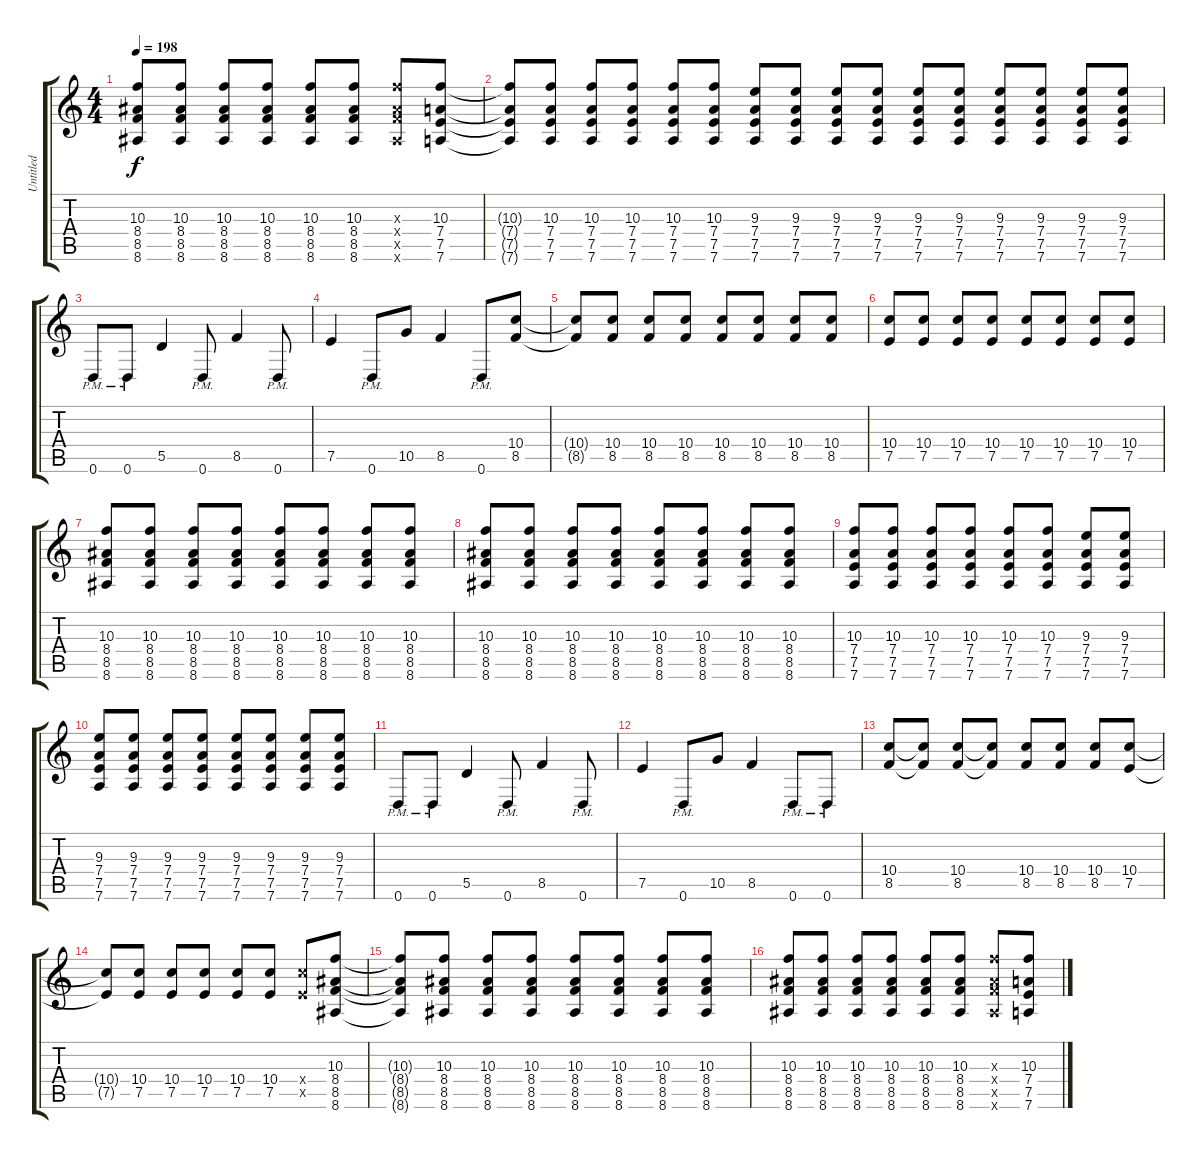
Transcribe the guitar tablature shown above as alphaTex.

\track ("Untitled" "Untitled") {instrument distortionguitar}
\staff {score tabs}
\tuning (E4 B3 G3 D3 A2 D2) {hide}
\ts (4 4)
\tempo 198
\clef g2
\ks c
(10.3 8.4 8.5 8.6).8{dy f} (10.3 8.4 8.5 8.6).8 (10.3 8.4 8.5 8.6).8 (10.3 8.4 8.5 8.6).8 (10.3 8.4 8.5 8.6).8 (10.3 8.4 8.5 8.6).8 (10.3{x} 8.4{x} 8.5{x} 8.6{x}).8 (10.3 7.4 7.5 7.6).8 |
(10.3{t} 7.4{t} 7.5{t} 7.6{t}).8 (10.3 7.4 7.5 7.6).8 (10.3 7.4 7.5 7.6).8 (10.3 7.4 7.5 7.6).8 (10.3 7.4 7.5 7.6).8 (10.3 7.4 7.5 7.6).8 (9.3 7.4 7.5 7.6).8 (9.3 7.4 7.5 7.6).8 (9.3 7.4 7.5 7.6).8 (9.3 7.4 7.5 7.6).8 (9.3 7.4 7.5 7.6).8 (9.3 7.4 7.5 7.6).8 (9.3 7.4 7.5 7.6).8 (9.3 7.4 7.5 7.6).8 (9.3 7.4 7.5 7.6).8 (9.3 7.4 7.5 7.6).8 |
0.6{pm}.8 0.6{pm}.8 5.5.4 0.6{pm}.8 8.5.4 0.6{pm}.8 |
7.5.4 0.6{pm}.8 10.5.8 8.5.4 0.6{pm}.8 (10.4 8.5).8 |
(10.4{t} 8.5{t}).8 (10.4 8.5).8 (10.4 8.5).8 (10.4 8.5).8 (10.4 8.5).8 (10.4 8.5).8 (10.4 8.5).8 (10.4 8.5).8 |
(10.4 7.5).8 (10.4 7.5).8 (10.4 7.5).8 (10.4 7.5).8 (10.4 7.5).8 (10.4 7.5).8 (10.4 7.5).8 (10.4 7.5).8 |
(10.3 8.4 8.5 8.6).8 (10.3 8.4 8.5 8.6).8 (10.3 8.4 8.5 8.6).8 (10.3 8.4 8.5 8.6).8 (10.3 8.4 8.5 8.6).8 (10.3 8.4 8.5 8.6).8 (10.3 8.4 8.5 8.6).8 (10.3 8.4 8.5 8.6).8 |
(10.3 8.4 8.5 8.6).8 (10.3 8.4 8.5 8.6).8 (10.3 8.4 8.5 8.6).8 (10.3 8.4 8.5 8.6).8 (10.3 8.4 8.5 8.6).8 (10.3 8.4 8.5 8.6).8 (10.3 8.4 8.5 8.6).8 (10.3 8.4 8.5 8.6).8 |
(10.3 7.4 7.5 7.6).8 (10.3 7.4 7.5 7.6).8 (10.3 7.4 7.5 7.6).8 (10.3 7.4 7.5 7.6).8 (10.3 7.4 7.5 7.6).8 (10.3 7.4 7.5 7.6).8 (9.3 7.4 7.5 7.6).8 (9.3 7.4 7.5 7.6).8 |
(9.3 7.4 7.5 7.6).8 (9.3 7.4 7.5 7.6).8 (9.3 7.4 7.5 7.6).8 (9.3 7.4 7.5 7.6).8 (9.3 7.4 7.5 7.6).8 (9.3 7.4 7.5 7.6).8 (9.3 7.4 7.5 7.6).8 (9.3 7.4 7.5 7.6).8 |
0.6{pm}.8 0.6{pm}.8 5.5.4 0.6{pm}.8 8.5.4 0.6{pm}.8 |
7.5.4 0.6{pm}.8 10.5.8 8.5.4 0.6{pm}.8 0.6{pm}.8 |
(10.4 8.5).8 (10.4{t} 8.5{t}).8 (10.4 8.5).8 (10.4{t} 8.5{t}).8 (10.4 8.5).8 (10.4 8.5).8 (10.4 8.5).8 (10.4 7.5).8 |
(10.4{t} 7.5{t}).8 (10.4 7.5).8 (10.4 7.5).8 (10.4 7.5).8 (10.4 7.5).8 (10.4 7.5).8 (10.4{x} 7.5{x}).8 (10.3 8.4 8.5 8.6).8 |
(10.3{t} 8.4{t} 8.5{t} 8.6{t}).8 (10.3 8.4 8.5 8.6).8 (10.3 8.4 8.5 8.6).8 (10.3 8.4 8.5 8.6).8 (10.3 8.4 8.5 8.6).8 (10.3 8.4 8.5 8.6).8 (10.3 8.4 8.5 8.6).8 (10.3 8.4 8.5 8.6).8 |
(10.3 8.4 8.5 8.6).8 (10.3 8.4 8.5 8.6).8 (10.3 8.4 8.5 8.6).8 (10.3 8.4 8.5 8.6).8 (10.3 8.4 8.5 8.6).8 (10.3 8.4 8.5 8.6).8 (10.3{x} 8.4{x} 8.5{x} 8.6{x}).8 (10.3 7.4 7.5 7.6).8
